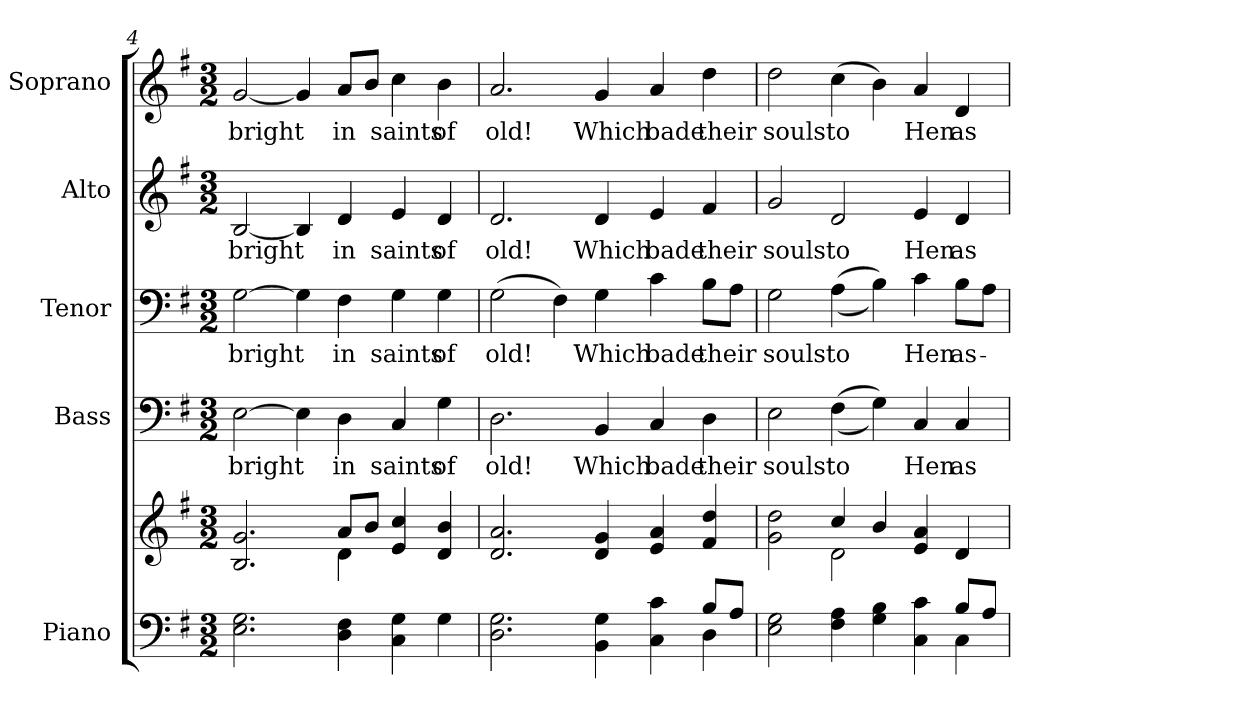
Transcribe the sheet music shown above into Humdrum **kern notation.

**kern	**kern	**kern	**text	**kern	**text	**kern	**text	**kern	**text
*part5	*part5	*part4	*part4	*part3	*part3	*part2	*part2	*part1	*part1
*staff6	*staff5	*staff4	*staff4	*staff3	*staff3	*staff2	*staff2	*staff1	*staff1
*I"Piano	*	*I"Bass	*	*I"Tenor	*	*I"Alto	*	*I"Soprano	*
*I'Pno.	*	*I'B.	*	*I'T.	*	*I'A.	*	*I'S.	*
*clefF4	*clefG2	*clefF4	*	*clefF4	*	*clefG2	*	*clefG2	*
*k[f#]	*k[f#]	*k[f#]	*	*k[f#]	*	*k[f#]	*	*k[f#]	*
*G:	*G:	*G:	*	*G:	*	*G:	*	*G:	*
*M3/2	*M3/2	*M3/2	*	*M3/2	*	*M3/2	*	*M3/2	*
=4	=4	=4	=4	=4	=4	=4	=4	=4	=4
*	*^	*	*	*	*	*	*	*	*
!	!	!	!	!LO:LY:b:color=#000000	!	!	!	!	!	!
!	!	!	!	!	!	!LO:LY:b:color=#000000	!	!	!	!
!	!	!	!	!	!	!	!	!LO:LY:b:color=#000000	!	!
!	!	!	!	!	!	!	!	!	!	!LO:LY:b:color=#000000
2.Ei\ 2.Gi	2.Bi/ 2.gi	2ryy	[>2Ei\	bright	[>2Gi\	bright	[<2Bi/	bright	[<2gi/	bright
.	.	4ryy	4Ei\]	.	4Gi\]	.	4Bi/]	.	4gi/]	.
!	!	!	!	!LO:LY:b:color=#000000	!	!	!	!	!	!
!	!	!	!	!	!	!LO:LY:b:color=#000000	!	!	!	!
!	!	!	!	!	!	!	!	!LO:LY:b:color=#000000	!	!
!	!	!	!	!	!	!	!	!	!	!LO:LY:b:color=#000000
4Di\ 4F#i	8ai/L	4di\	4Di\	in	4F#i\	in	4di/	in	8ai/L	in
.	8bi/J	.	.	.	.	.	.	.	8bi/J	.
!	!	!	!	!LO:LY:b:color=#000000	!	!	!	!	!	!
!	!	!	!	!	!	!LO:LY:b:color=#000000	!	!	!	!
!	!	!	!	!	!	!	!	!LO:LY:b:color=#000000	!	!
!	!	!	!	!	!	!	!	!	!	!LO:LY:b:color=#000000
4Ci\ 4Gi	4ei/ 4cci	2ryy	4Ci/	saints	4Gi\	saints	4ei/	saints	4cci\	saints
!	!	!	!	!LO:LY:b:color=#000000	!	!	!	!	!	!
!	!	!	!	!	!	!LO:LY:b:color=#000000	!	!	!	!
!	!	!	!	!	!	!	!	!LO:LY:b:color=#000000	!	!
!	!	!	!	!	!	!	!	!	!	!LO:LY:b:color=#000000
4Gi\	4di/ 4bi	.	4Gi\	of	4Gi\	of	4di/	of	4bi\	of
*	*v	*v	*	*	*	*	*	*	*	*
!!LO:PB:g=z
=5	=5	=5	=5	=5	=5	=5	=5	=5	=5
*^	*	*	*	*	*	*	*	*	*
!	!	!	!	!LO:LY:b:color=#000000	!	!	!	!	!	!
!	!	!	!	!	!	!LO:LY:b:color=#000000	!	!	!	!
!	!	!	!	!	!	!	!	!LO:LY:b:color=#000000	!	!
!	!	!	!	!	!	!	!	!	!	!LO:LY:b:color=#000000
2.Di\ 2.Gi	1ryy	2.di/ 2.ai	2.Di\	old!	(2Gi\	old!	2.di/	old!	2.ai/	old!
.	.	.	.	.	4F#i\)	.	.	.	.	.
!	!	!	!	!LO:LY:b:color=#000000	!	!	!	!	!	!
!	!	!	!	!	!	!LO:LY:b:color=#000000	!	!	!	!
!	!	!	!	!	!	!	!	!LO:LY:b:color=#000000	!	!
!	!	!	!	!	!	!	!	!	!	!LO:LY:b:color=#000000
4BBi\ 4Gi	.	4di/ 4gi	4BBi/	Which	4Gi\	Which	4di/	Which	4gi/	Which
!	!	!	!	!LO:LY:b:color=#000000	!	!	!	!	!	!
!	!	!	!	!	!	!LO:LY:b:color=#000000	!	!	!	!
!	!	!	!	!	!	!	!	!LO:LY:b:color=#000000	!	!
!	!	!	!	!	!	!	!	!	!	!LO:LY:b:color=#000000
4Ci\ 4ci	4ryy	4ei/ 4ai	4Ci/	bade	4ci\	bade	4ei/	bade	4ai/	bade
!	!	!	!	!LO:LY:b:color=#000000	!	!	!	!	!	!
!	!	!	!	!	!	!LO:LY:b:color=#000000	!	!	!	!
!	!	!	!	!	!	!	!	!LO:LY:b:color=#000000	!	!
!	!	!	!	!	!	!	!	!	!	!LO:LY:b:color=#000000
8Bi/L	4Di\	4f#i/ 4ddi	4Di\	their	8Bi\L	their	4f#i/	their	4ddi\	their
8Ai/J	.	.	.	.	8Ai\J	.	.	.	.	.
=6	=6	=6	=6	=6	=6	=6	=6	=6	=6	=6
*	*	*^	*	*	*	*	*	*	*	*
!	!	!	!	!	!LO:LY:b:color=#000000	!	!	!	!	!	!
!	!	!	!	!	!	!	!LO:LY:b:color=#000000	!	!	!	!
!	!	!	!	!	!	!	!	!	!LO:LY:b:color=#000000	!	!
!	!	!	!	!	!	!	!	!	!	!	!LO:LY:b:color=#000000
2Ei\ 2Gi	1ryy	2gi\ 2ddi	2ryy	2Ei\	souls	2Gi\	souls	2gi/	souls	2ddi\	souls
!	!	!	!	!	!LO:LY:b:color=#000000	!	!	!	!	!	!
!	!	!	!	!	!	!	!LO:LY:b:color=#000000	!	!	!	!
!	!	!	!	!	!	!	!	!	!LO:LY:b:color=#000000	!	!
!	!	!	!	!	!	!	!	!	!	!	!LO:LY:b:color=#000000
4F#i\ 4Ai	.	4cci/	2di\	((4F#i\	to	((4Ai\	to	2di/	to	(4cci\	to
4Gi\ 4Bi	.	4bi/	.	4Gi\))	.	4Bi\))	.	.	.	4bi\)	.
!	!	!	!	!	!LO:LY:b:color=#000000	!	!	!	!	!	!
!	!	!	!	!	!	!	!LO:LY:b:color=#000000	!	!	!	!
!	!	!	!	!	!	!	!	!	!LO:LY:b:color=#000000	!	!
!	!	!	!	!	!	!	!	!	!	!	!LO:LY:b:color=#000000
4Ci\ 4ci	4ryy	4ei/ 4ai	2ryy	4Ci/	Hen	4ci\	Hen	4ei/	Hen	4ai/	Hen
!	!	!	!	!	!LO:LY:b:color=#000000	!	!	!	!	!	!
!	!	!	!	!	!	!	!LO:LY:b:color=#000000	!	!	!	!
!	!	!	!	!	!	!	!	!	!LO:LY:b:color=#000000	!	!
!	!	!	!	!	!	!	!	!	!	!	!LO:LY:b:color=#000000
8Bi/L	4Ci\	4di/	.	4Ci/	as-	8Bi\L	as-	4di/	as-	4di/	as-
8Ai/J	.	.	.	.	.	8Ai\J	.	.	.	.	.
*v	*v	*	*	*	*	*	*	*	*	*	*
*	*v	*v	*	*	*	*	*	*	*	*
=	=	=	=	=	=	=	=	=	=
*-	*-	*-	*-	*-	*-	*-	*-	*-	*-
